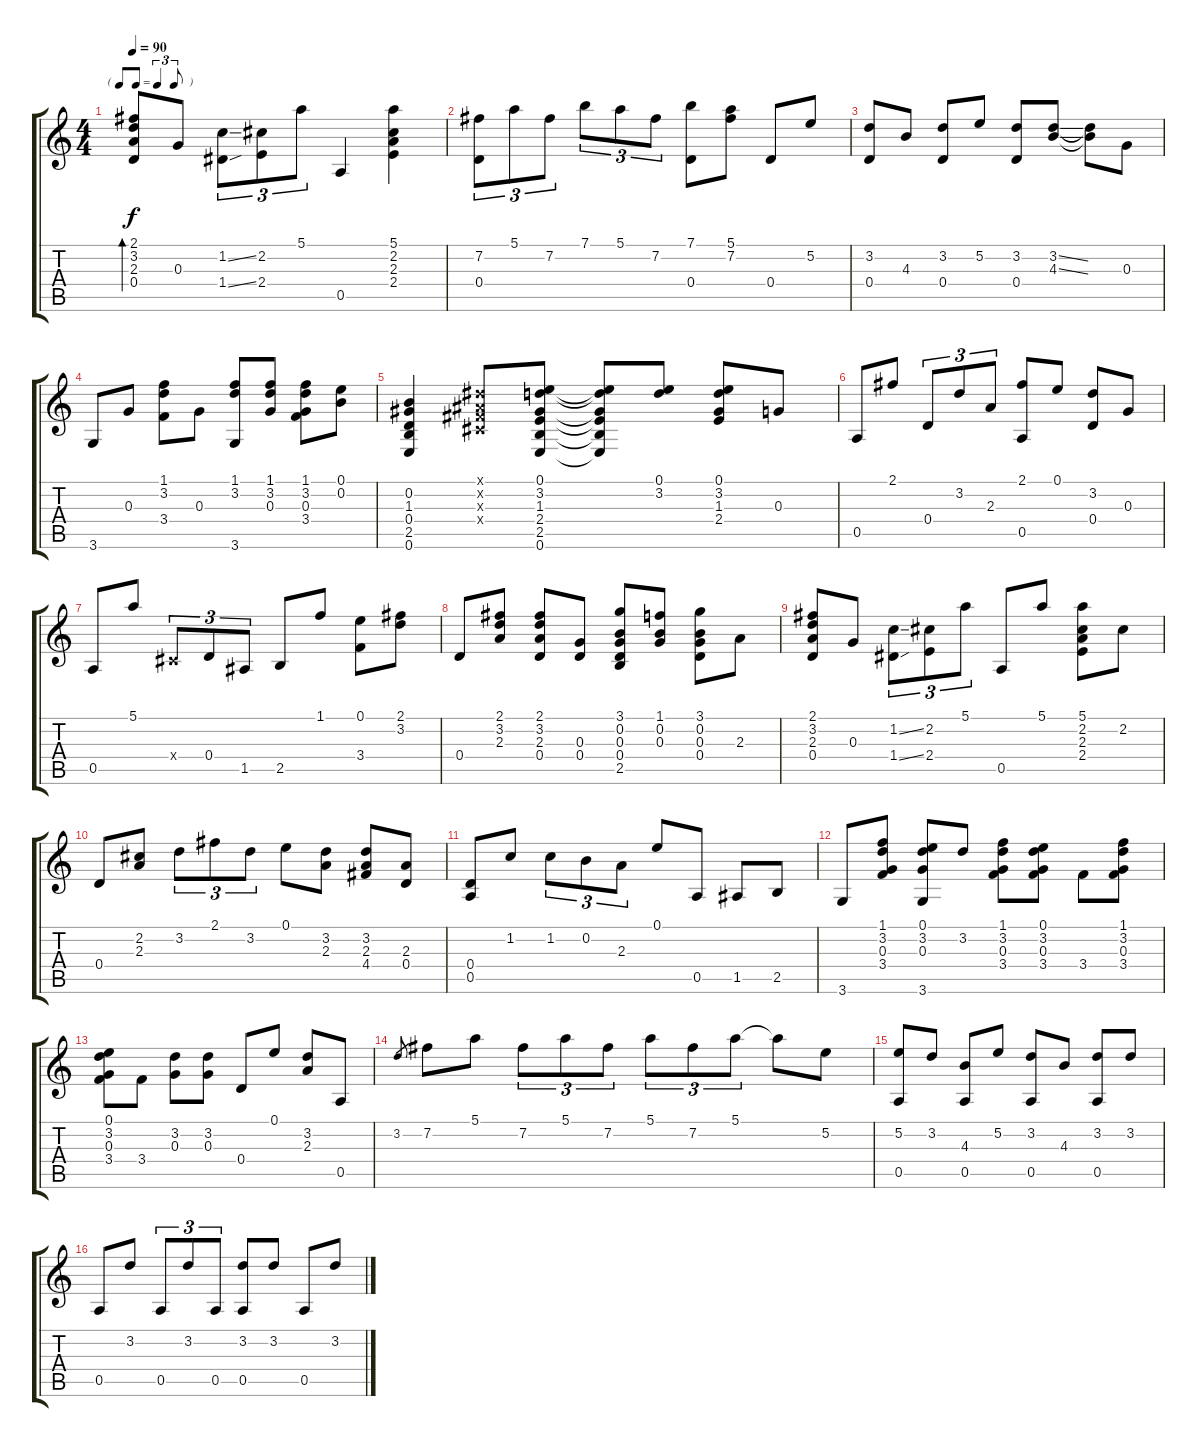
\track "" {instrument acousticguitarsteel}
\staff {score tabs}
\tuning (E4 B3 G3 D3 A2 E2) {hide}
\ts (4 4)
\tf triplet8th
\tempo 90
\clef g2
\ks c
(2.1 3.2 2.3 0.4).8{bd 120 dy f} 0.3.8 (1.2{ss} 1.4{ss}).8{tu (3 2)} (2.2 2.4).8{tu (3 2)} 5.1.8{tu (3 2)} 0.5.4 (5.1 2.2 2.3 2.4).4 |
(7.2 0.4).8{tu (3 2)} 5.1.8{tu (3 2)} 7.2.8{tu (3 2)} 7.1.8{tu (3 2)} 5.1.8{tu (3 2)} 7.2.8{tu (3 2)} (7.1 0.4).8 (5.1 7.2).8 0.4.8 5.2.8 |
(3.2 0.4).8 4.3.8 (3.2 0.4).8 5.2.8 (3.2 0.4).8 (3.2{ss} 4.3{ss}).8 (3.2{t} 4.3{t}).8 0.3.8 |
3.6.8 0.3.8 (1.1 3.2 3.4).8 0.3.8 (1.1 3.2 3.6).8 (1.1 3.2 0.3).8 (1.1 3.2 0.3 3.4).8 (0.1 0.2).8 |
(0.2 1.3 0.4 2.5 0.6).4 (-1.1{x} -1.2{x} -1.3{x} -1.4{x}).8 (0.1 3.2 1.3 2.4 2.5 0.6).8 (0.1{t} 3.2{t} 1.3{t} 2.4{t} 2.5{t} 0.6{t}).8 (0.1 3.2).8 (0.1 3.2 1.3 2.4).8 0.3.8 |
0.5.8 2.1.8 0.4.8{tu (3 2)} 3.2.8{tu (3 2)} 2.3.8{tu (3 2)} (2.1 0.5).8 0.1.8 (3.2 0.4).8 0.3.8 |
0.5.8 5.1.8 -1.4{x}.8{tu (3 2)} 0.4.8{tu (3 2)} 1.5.8{tu (3 2)} 2.5.8 1.1.8 (0.1 3.4).8 (2.1 3.2).8 |
0.4.8 (2.1 3.2 2.3).8 (2.1 3.2 2.3 0.4).8 (0.3 0.4).8 (3.1 0.2 0.3 0.4 2.5).8 (1.1 0.2 0.3).8 (3.1 0.2 0.3 0.4).8 2.3.8 |
(2.1 3.2 2.3 0.4).8 0.3.8 (1.2{ss} 1.4{ss}).8{tu (3 2)} (2.2 2.4).8{tu (3 2)} 5.1.8{tu (3 2)} 0.5.8 5.1.8 (5.1 2.2 2.3 2.4).8 2.2.8 |
0.4.8 (2.2 2.3).8 3.2.8{tu (3 2)} 2.1.8{tu (3 2)} 3.2.8{tu (3 2)} 0.1.8 (3.2 2.3).8 (3.2 2.3 4.4).8 (2.3 0.4).8 |
(0.4 0.5).8 1.2.8 1.2.8{tu (3 2)} 0.2.8{tu (3 2)} 2.3.8{tu (3 2)} 0.1.8 0.5.8 1.5.8 2.5.8 |
3.6.8 (1.1 3.2 0.3 3.4).8 (0.1 3.2 0.3 3.6).8 3.2.8 (1.1 3.2 0.3 3.4).8 (0.1 3.2 0.3 3.4).8 3.4.8 (1.1 3.2 0.3 3.4).8 |
(0.1 3.2 0.3 3.4).8 3.4.8 (3.2 0.3).8 (3.2 0.3).8 0.4.8 0.1.8 (3.2 2.3).8 0.5.8 |
3.2.8{gr} 7.2.8 5.1.8 7.2.8{tu (3 2)} 5.1.8{tu (3 2)} 7.2.8{tu (3 2)} 5.1.8{tu (3 2)} 7.2.8{tu (3 2)} 5.1.8{tu (3 2)} 5.1{t}.8 5.2.8 |
(5.2 0.5).8 3.2.8 (4.3 0.5).8 5.2.8 (3.2 0.5).8 4.3.8 (3.2 0.5).8 3.2.8 |
0.5.8 3.2.8 0.5.8{tu (3 2)} 3.2.8{tu (3 2)} 0.5.8{tu (3 2)} (3.2 0.5).8 3.2.8 0.5.8 3.2{ss}.8
